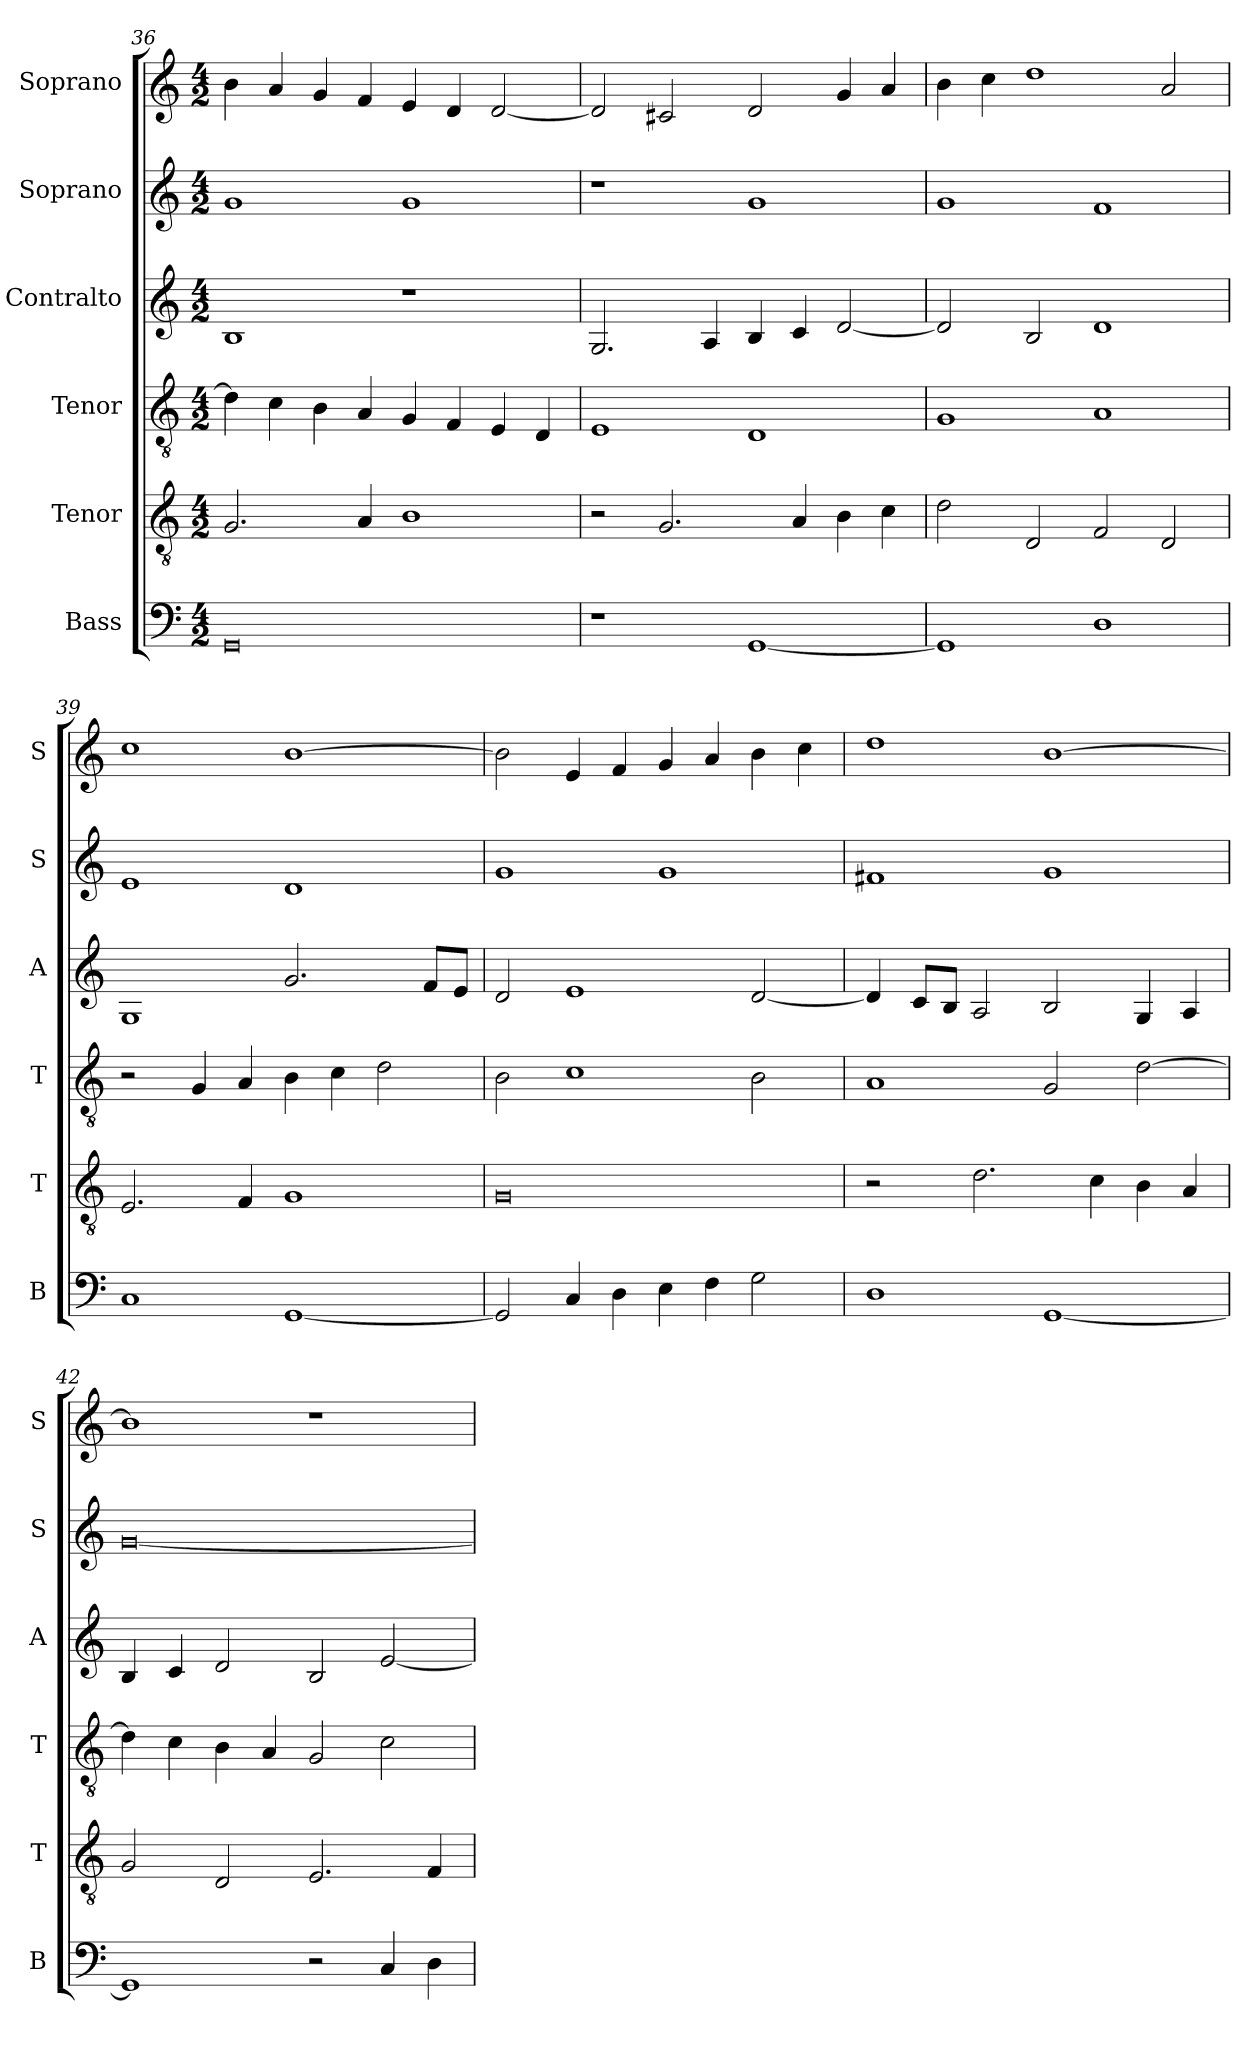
**kern	**kern	**kern	**kern	**kern	**kern
*part6	*part5	*part4	*part3	*part2	*part1
*staff6	*staff5	*staff4	*staff3	*staff2	*staff1
*I"Bass	*I"Tenor	*I"Tenor	*I"Contralto	*I"Soprano	*I"Soprano
*I'B	*I'T	*I'T	*I'A	*I'S	*I'S
*clefF4	*clefGv2	*clefGv2	*clefG2	*clefG2	*clefG2
*k[]	*k[]	*k[]	*k[]	*k[]	*k[]
*G:mix	*G:mix	*G:mix	*G:mix	*G:mix	*G:mix
*M4/2	*M4/2	*M4/2	*M4/2	*M4/2	*M4/2
=36	=36	=36	=36	=36	=36
0GG	2.G	4d]	1B	1g	4b
.	.	4c	.	.	4a
.	.	4B	.	.	4g
.	4A	4A	.	.	4f
.	1B	4G	1r	1g	4e
.	.	4F	.	.	4d
.	.	4E	.	.	[2d
.	.	4D	.	.	.
=37	=37	=37	=37	=37	=37
1r	2r	1E	2.G	1r	2d]
.	2.G	.	.	.	2c#X
.	.	.	4A	.	.
[1GG	.	1D	4B	1g	2d
.	4A	.	4c	.	.
.	4B	.	[2d	.	4g
.	4c	.	.	.	4a
=38	=38	=38	=38	=38	=38
1GG]	2d	1G	2d]	1g	4b
.	.	.	.	.	4cc
.	2D	.	2B	.	1dd
1D	2F	1A	1d	1f	.
.	2D	.	.	.	2a
=39	=39	=39	=39	=39	=39
1C	2.E	2r	1G	1e	1cc
.	.	4G	.	.	.
.	4F	4A	.	.	.
[1GG	1G	4B	2.g	1d	[1b
.	.	4c	.	.	.
.	.	2d	.	.	.
.	.	.	8f/L	.	.
.	.	.	8e/J	.	.
=40	=40	=40	=40	=40	=40
2GG]	0G	2B	2d	1g	2b]
4C	.	1c	1e	.	4e
4D	.	.	.	.	4f
4E	.	.	.	1g	4g
4F	.	.	.	.	4a
2G	.	2B	[2d	.	4b
.	.	.	.	.	4cc
=41	=41	=41	=41	=41	=41
1D	2r	1A	4d]	1f#X	1dd
.	.	.	8c/L	.	.
.	.	.	8B/J	.	.
.	2.d	.	2A	.	.
[1GG	.	2G	2B	1g	[1b
.	4c	.	.	.	.
.	4B	[2d	4G	.	.
.	4A	.	4A	.	.
=42	=42	=42	=42	=42	=42
1GG]	2G	4d]	4B	[0g	1b]
.	.	4c	4c	.	.
.	2D	4B	2d	.	.
.	.	4A	.	.	.
2r	2.E	2G	2B	.	1r
4C	.	2c	[2e	.	.
4D	4F	.	.	.	.
=	=	=	=	=	=
*-	*-	*-	*-	*-	*-
